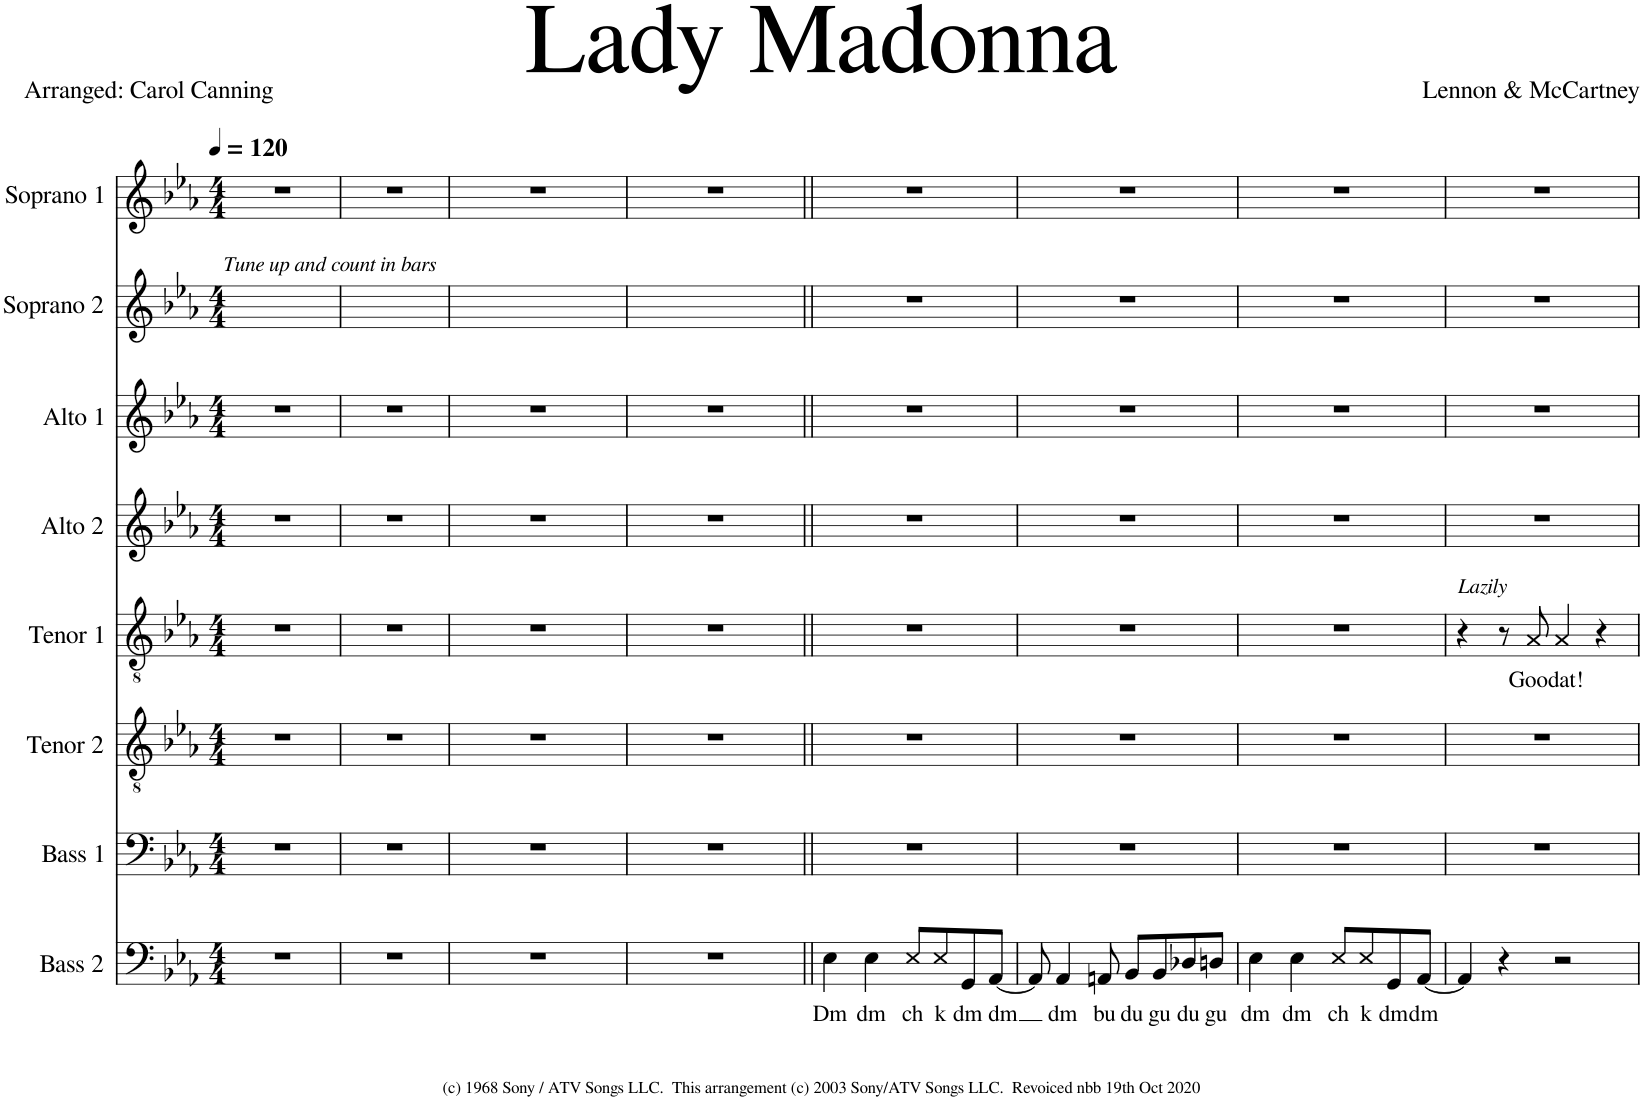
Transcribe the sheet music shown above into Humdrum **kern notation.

**kern	**text	**kern	**kern	**kern	**text	**kern	**kern	**kern	**kern
*part8	*part8	*part7	*part6	*part5	*part5	*part4	*part3	*part2	*part1
*staff8	*staff8	*staff7	*staff6	*staff5	*staff5	*staff4	*staff3	*staff2	*staff1
*I"Bass 2	*	*I"Bass 1	*I"Tenor 2	*I"Tenor 1	*	*I"Alto 2	*I"Alto 1	*I"Soprano 2	*I"Soprano 1
*I'B2	*	*I'B1	*I'T2	*I'T1	*	*I'A2	*I'A1	*I'S2	*I'S1
*clefF4	*	*clefF4	*clefGv2	*clefGv2	*	*clefG2	*clefG2	*clefG2	*clefG2
*k[b-e-a-]	*	*k[b-e-a-]	*k[b-e-a-]	*k[b-e-a-]	*	*k[b-e-a-]	*k[b-e-a-]	*k[b-e-a-]	*k[b-e-a-]
*M4/4	*	*M4/4	*M4/4	*M4/4	*	*M4/4	*M4/4	*M4/4	*M4/4
*MM120	*	*MM120	*MM120	*MM120	*	*MM120	*MM120	*MM120	*MM120
=3-	=3-	=3-	=3-	=3-	=3-	=3-	=3-	=3-	=3-
!	!	!	!	!	!	!	!	!	!LO:TX:b:i:t=Tune up and count in bars
1r	.	1r	1r	1r	.	1r	1r	1e-	1r
=2-	=2-	=2-	=2-	=2-	=2-	=2-	=2-	=2-	=2-
1r	.	1r	1r	1r	.	1r	1r	1e-	1r
=1-	=1-	=1-	=1-	=1-	=1-	=1-	=1-	=1-	=1-
1r	.	1r	1r	1r	.	1r	1r	4e-	1r
.	.	.	.	.	.	.	.	4e-	.
.	.	.	.	.	.	.	.	4e-	.
.	.	.	.	.	.	.	.	4e-	.
=1-X1	=1-X1	=1-X1	=1-X1	=1-X1	=1-X1	=1-X1	=1-X1	=1-X1	=1-X1
1r	.	1r	1r	1r	.	1r	1r	4e-	1r
.	.	.	.	.	.	.	.	4e-	.
.	.	.	.	.	.	.	.	4e-	.
.	.	.	.	.	.	.	.	4e-	.
=1||	=1||	=1||	=1||	=1||	=1||	=1||	=1||	=1||	=1||
!	!LO:LY:b	!	!	!	!	!	!	!	!
4E-\	Dm	1r	1r	1r	.	1r	1r	1r	1r
!	!LO:LY:b	!	!	!	!	!	!	!	!
4E-\	dm	.	.	.	.	.	.	.	.
!	!LO:LY:b	!	!	!	!	!	!	!	!
8E-/L	ch	.	.	.	.	.	.	.	.
!	!LO:LY:b	!	!	!	!	!	!	!	!
8E-/	k	.	.	.	.	.	.	.	.
!	!LO:LY:b	!	!	!	!	!	!	!	!
8GG/	dm	.	.	.	.	.	.	.	.
!	!LO:LY:b	!	!	!	!	!	!	!	!
[8AA-/J	dm	.	.	.	.	.	.	.	.
=2	=2	=2	=2	=2	=2	=2	=2	=2	=2
8AA-/]	.	1r	1r	1r	.	1r	1r	1r	1r
!	!LO:LY:b	!	!	!	!	!	!	!	!
4AA-/	dm	.	.	.	.	.	.	.	.
!	!LO:LY:b	!	!	!	!	!	!	!	!
8AAn/	bu	.	.	.	.	.	.	.	.
!	!LO:LY:b	!	!	!	!	!	!	!	!
8BB-/L	du	.	.	.	.	.	.	.	.
!	!LO:LY:b	!	!	!	!	!	!	!	!
8BB-/	gu	.	.	.	.	.	.	.	.
!	!LO:LY:b	!	!	!	!	!	!	!	!
8D-X/	du	.	.	.	.	.	.	.	.
!	!LO:LY:b	!	!	!	!	!	!	!	!
8Dn/J	gu	.	.	.	.	.	.	.	.
=3	=3	=3	=3	=3	=3	=3	=3	=3	=3
!	!LO:LY:b	!	!	!	!	!	!	!	!
4E-\	dm	1r	1r	1r	.	1r	1r	1r	1r
!	!LO:LY:b	!	!	!	!	!	!	!	!
4E-\	dm	.	.	.	.	.	.	.	.
!	!LO:LY:b	!	!	!	!	!	!	!	!
8E-/L	ch	.	.	.	.	.	.	.	.
!	!LO:LY:b	!	!	!	!	!	!	!	!
8E-/	k	.	.	.	.	.	.	.	.
!	!LO:LY:b	!	!	!	!	!	!	!	!
8GG/	dm	.	.	.	.	.	.	.	.
!	!LO:LY:b	!	!	!	!	!	!	!	!
[8AA-/J	dm	.	.	.	.	.	.	.	.
=4	=4	=4	=4	=4	=4	=4	=4	=4	=4
!	!	!	!	!LO:TX:a:i:t=Lazily	!	!	!	!	!
4AA-/]	.	1r	1r	4r	.	1r	1r	1r	1r
4r	.	.	.	8r	.	.	.	.	.
!	!	!	!	!	!LO:LY:b	!	!	!	!
.	.	.	.	8A-/	Goo	.	.	.	.
!	!	!	!	!	!LO:LY:b	!	!	!	!
2r	.	.	.	4F/	dat!	.	.	.	.
.	.	.	.	4r	.	.	.	.	.
=	=	=	=	=	=	=	=	=	=
*-	*-	*-	*-	*-	*-	*-	*-	*-	*-
